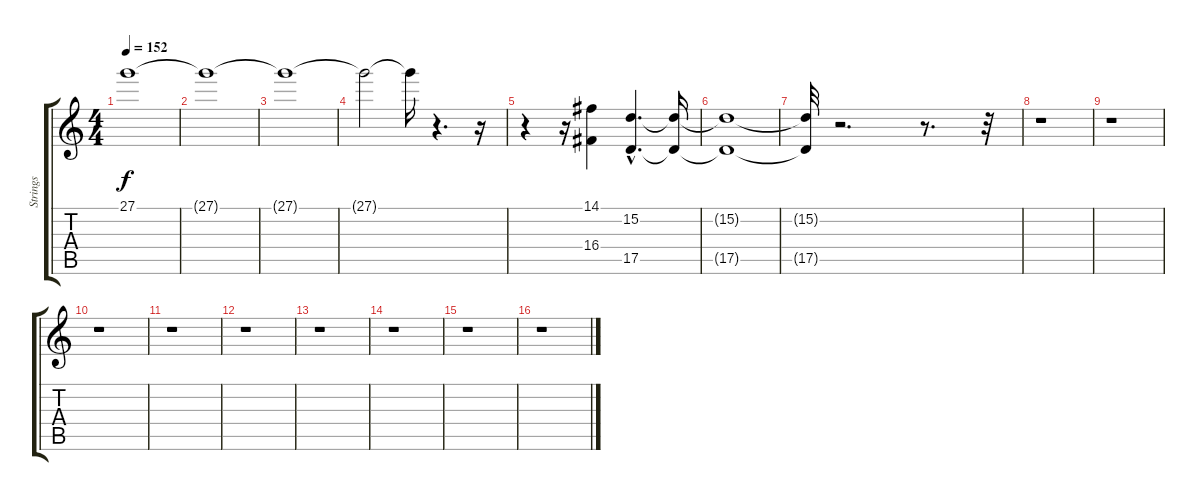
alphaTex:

\track ("Strings" "Strings") {instrument stringensemble2}
\staff {score tabs}
\tuning (E4 B3 G3 D3 A2 E2) {hide}
\ts (4 4)
\tempo 152
\clef g2
\ks c
27.1{t}.1{dy f} |
27.1{t}.1 |
27.1{t}.1 |
27.1{t}.2 27.1{t}.16 r.4{d} r.16 |
r.4 r.16 (14.1 16.4).4{volume 7} (15.2{hac} 17.5{hac}).4{d volume 11} (15.2{t} 17.5{t}).16 |
(15.2{t} 17.5{t}).1 |
(15.2{t} 17.5{t}).32 r.2{d} r.8{d} r.32 |
r.1 |
r.1 |
r.1 |
r.1 |
r.1 |
r.1 |
r.1 |
r.1 |
r.1
